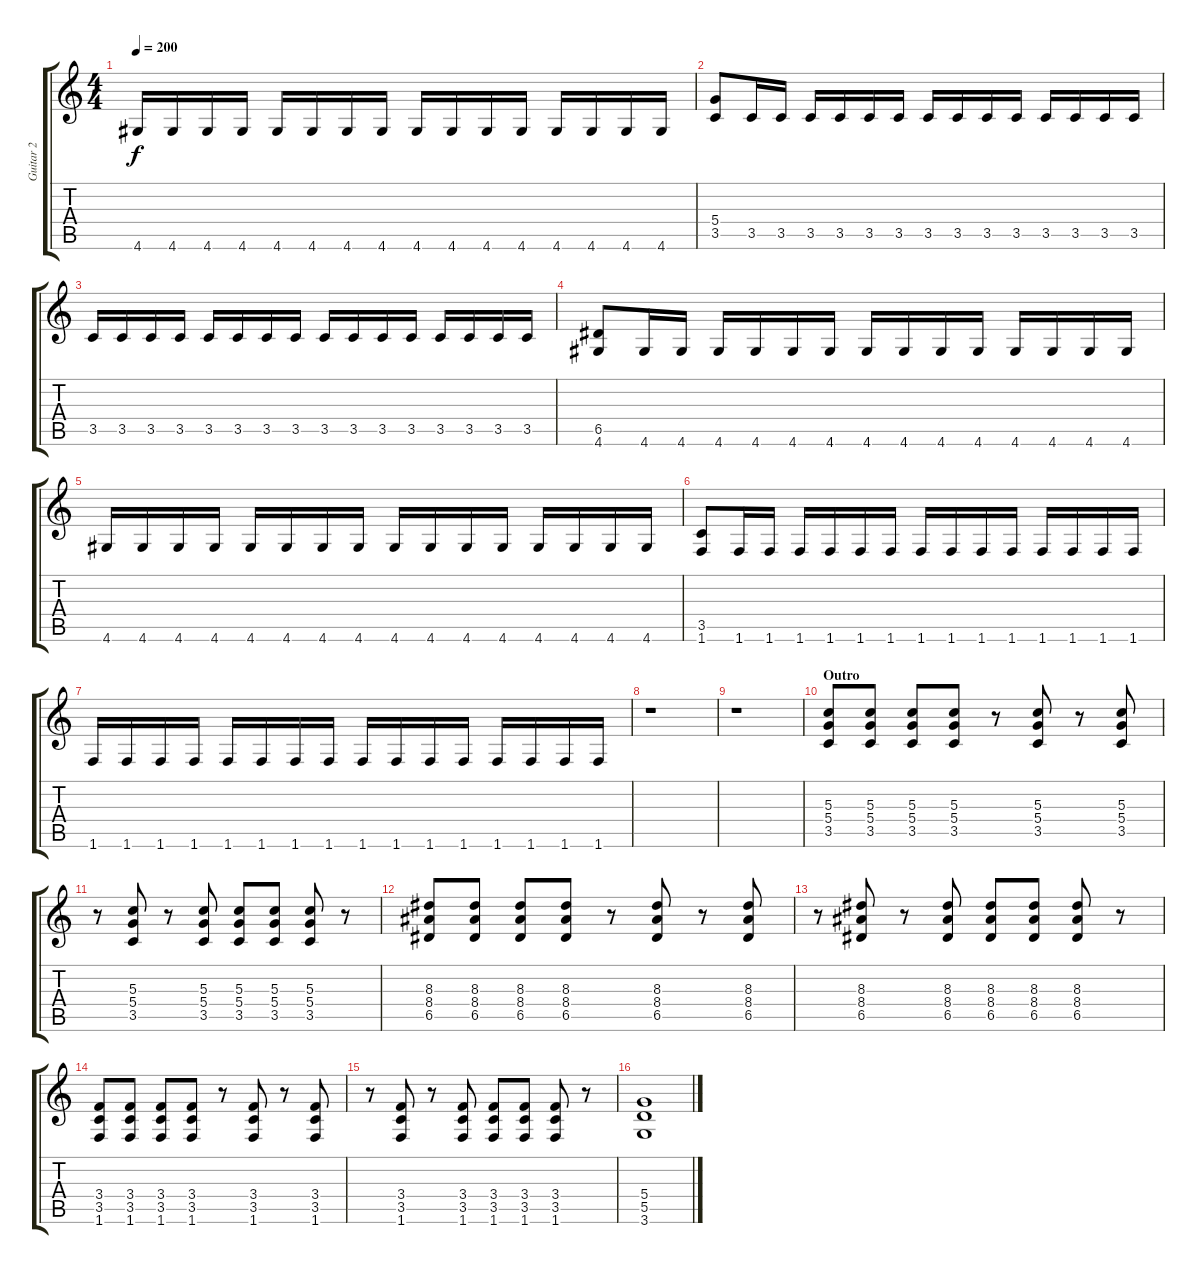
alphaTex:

\track ("Guitar 2" "Guitar 2") {instrument distortionguitar}
\staff {score tabs}
\tuning (E4 B3 G3 D3 A2 E2) {hide}
\ts (4 4)
\tempo 200
\clef g2
\ks c
4.6.16{dy f} 4.6.16 4.6.16 4.6.16 4.6.16 4.6.16 4.6.16 4.6.16 4.6.16 4.6.16 4.6.16 4.6.16 4.6.16 4.6.16 4.6.16 4.6.16 |
\section ("" "")
(5.4 3.5).8 3.5.16 3.5.16 3.5.16 3.5.16 3.5.16 3.5.16 3.5.16 3.5.16 3.5.16 3.5.16 3.5.16 3.5.16 3.5.16 3.5.16 |
3.5.16 3.5.16 3.5.16 3.5.16 3.5.16 3.5.16 3.5.16 3.5.16 3.5.16 3.5.16 3.5.16 3.5.16 3.5.16 3.5.16 3.5.16 3.5.16 |
(6.5 4.6).8 4.6.16 4.6.16 4.6.16 4.6.16 4.6.16 4.6.16 4.6.16 4.6.16 4.6.16 4.6.16 4.6.16 4.6.16 4.6.16 4.6.16 |
4.6.16 4.6.16 4.6.16 4.6.16 4.6.16 4.6.16 4.6.16 4.6.16 4.6.16 4.6.16 4.6.16 4.6.16 4.6.16 4.6.16 4.6.16 4.6.16 |
(3.5 1.6).8 1.6.16 1.6.16 1.6.16 1.6.16 1.6.16 1.6.16 1.6.16 1.6.16 1.6.16 1.6.16 1.6.16 1.6.16 1.6.16 1.6.16 |
1.6.16 1.6.16 1.6.16 1.6.16 1.6.16 1.6.16 1.6.16 1.6.16 1.6.16 1.6.16 1.6.16 1.6.16 1.6.16 1.6.16 1.6.16 1.6.16 |
r.1 |
r.1 |
\section ("" "Outro")
(5.3 5.4 3.5).8 (5.3 5.4 3.5).8 (5.3 5.4 3.5).8 (5.3 5.4 3.5).8 r.8 (5.3 5.4 3.5).8 r.8 (5.3 5.4 3.5).8 |
r.8 (5.3 5.4 3.5).8 r.8 (5.3 5.4 3.5).8 (5.3 5.4 3.5).8 (5.3 5.4 3.5).8 (5.3 5.4 3.5).8 r.8 |
(8.3 8.4 6.5).8 (8.3 8.4 6.5).8 (8.3 8.4 6.5).8 (8.3 8.4 6.5).8 r.8 (8.3 8.4 6.5).8 r.8 (8.3 8.4 6.5).8 |
r.8 (8.3 8.4 6.5).8 r.8 (8.3 8.4 6.5).8 (8.3 8.4 6.5).8 (8.3 8.4 6.5).8 (8.3 8.4 6.5).8 r.8 |
(3.4 3.5 1.6).8 (3.4 3.5 1.6).8 (3.4 3.5 1.6).8 (3.4 3.5 1.6).8 r.8 (3.4 3.5 1.6).8 r.8 (3.4 3.5 1.6).8 |
r.8 (3.4 3.5 1.6).8 r.8 (3.4 3.5 1.6).8 (3.4 3.5 1.6).8 (3.4 3.5 1.6).8 (3.4 3.5 1.6).8 r.8 |
(5.4 5.5 3.6).1
